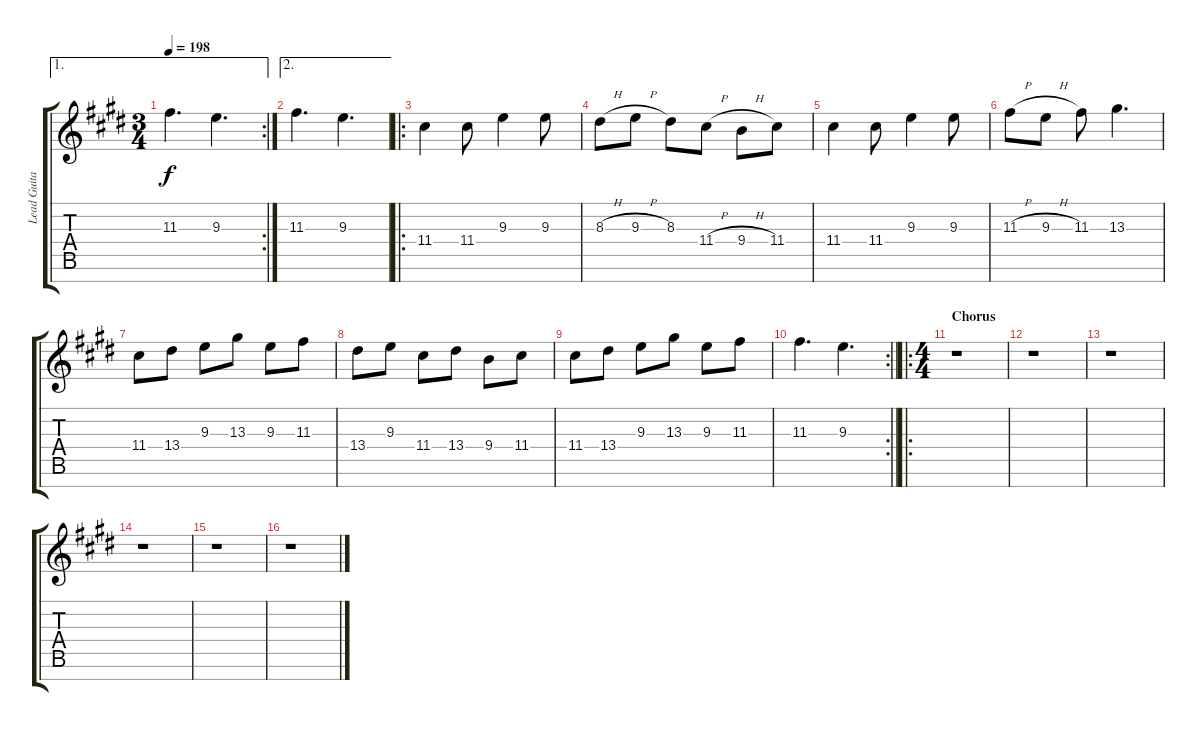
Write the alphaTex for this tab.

\track ("Lead Guitar" "Lead Guita") {instrument distortionguitar}
\staff {score tabs}
\tuning (E4 B3 G3 D3 A2 E2 B1) {hide}
\ae 1
\rc 2
\ts (3 4)
\tempo 198
\clef g2
\ks e
11.3.4{d dy f} 9.3.4{d} |
\ae 2
11.3.4{d} 9.3.4{d} |
\ro
11.4.4 11.4.8 9.3.4 9.3.8 |
8.3{h}.8 9.3{h}.8 8.3.8 11.4{h}.8 9.4{h}.8 11.4.8 |
11.4.4 11.4.8 9.3.4 9.3.8 |
11.3{h}.8 9.3{h}.8 11.3.8 13.3.4{d} |
11.4.8 13.4.8 9.3.8 13.3.8 9.3.8 11.3.8 |
13.4.8 9.3.8 11.4.8 13.4.8 9.4.8 11.4.8 |
11.4.8 13.4.8 9.3.8 13.3.8 9.3.8 11.3.8 |
\rc 2
\barLineRight lightlight
11.3.4{d} 9.3.4{d} |
\ro
\ts (4 4)
\section ("" "Chorus")
r.1 |
r.1 |
r.1 |
r.1 |
r.1 |
r.1
